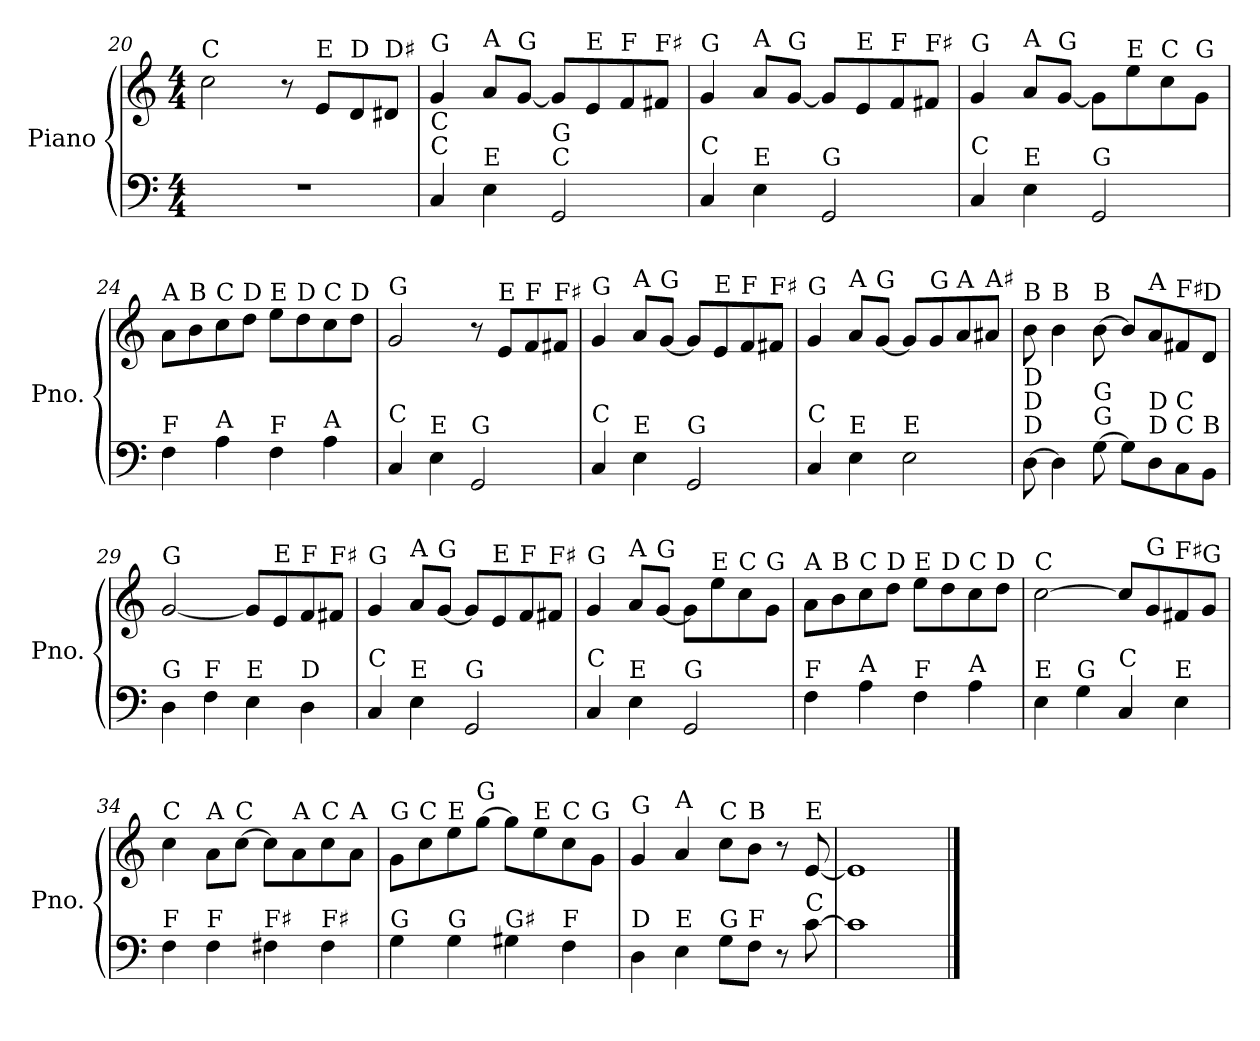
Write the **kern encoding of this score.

**kern	**kern
*part1	*part1
*staff2	*staff1
*I"Piano	*
*I'Pno.	*
*clefF4	*clefG2
*k[]	*k[]
*M4/4	*M4/4
=20	=20
!	!LO:TX:a:t=C
1r	2cc\
.	8r
!	!LO:TX:a:t=E
.	8e/L
!	!LO:TX:a:t=D
.	8d/
!	!LO:TX:a:t=D♯
.	8d#X/J
!!LO:PB:g=z
=21	=21
!	!LO:TX:a:t=G
!LO:TX:a:t=C	!
!LO:TX:a:t=C	!
4C/	4g/
!	!LO:TX:a:t=A
!LO:TX:a:t=E	!
4E\	8a/L
!	!LO:TX:a:t=G
.	[8g/J
!LO:TX:a:t=C	!
!LO:TX:a:t=G	!
2GG/	8g/L]
!	!LO:TX:a:t=E
.	8e/
!	!LO:TX:a:t=F
.	8f/
!	!LO:TX:a:t=F♯
.	8f#X/J
=22	=22
!	!LO:TX:a:t=G
!LO:TX:a:t=C	!
4C/	4g/
!	!LO:TX:a:t=A
!LO:TX:a:t=E	!
4E\	8a/L
!	!LO:TX:a:t=G
.	[8g/J
!LO:TX:a:t=G	!
2GG/	8g/L]
!	!LO:TX:a:t=E
.	8e/
!	!LO:TX:a:t=F
.	8f/
!	!LO:TX:a:t=F♯
.	8f#X/J
=23	=23
!	!LO:TX:a:t=G
!LO:TX:a:t=C	!
4C/	4g/
!	!LO:TX:a:t=A
!LO:TX:a:t=E	!
4E\	8a/L
!	!LO:TX:a:t=G
.	[8g/J
!LO:TX:a:t=G	!
2GG/	8g\L]
!	!LO:TX:a:t=E
.	8ee\
!	!LO:TX:a:t=C
.	8cc\
!	!LO:TX:a:t=G
.	8g\J
=24	=24
!	!LO:TX:a:t=A
!LO:TX:a:t=F	!
4F\	8a\L
!	!LO:TX:a:t=B
.	8b\
!	!LO:TX:a:t=C
!LO:TX:a:t=A	!
4A\	8cc\
!	!LO:TX:a:t=D
.	8dd\J
!	!LO:TX:a:t=E
!LO:TX:a:t=F	!
4F\	8ee\L
!	!LO:TX:a:t=D
.	8dd\
!	!LO:TX:a:t=C
!LO:TX:a:t=A	!
4A\	8cc\
!	!LO:TX:a:t=D
.	8dd\J
!!LO:LB:g=z
=25	=25
!	!LO:TX:a:t=G
!LO:TX:a:t=C	!
4C/	2g/
!LO:TX:a:t=E	!
4E\	.
!LO:TX:a:t=G	!
2GG/	8r
!	!LO:TX:a:t=E
.	8e/L
!	!LO:TX:a:t=F
.	8f/
!	!LO:TX:a:t=F♯
.	8f#X/J
=26	=26
!	!LO:TX:a:t=G
!LO:TX:a:t=C	!
4C/	4g/
!	!LO:TX:a:t=A
!LO:TX:a:t=E	!
4E\	8a/L
!	!LO:TX:a:t=G
.	[8g/J
!LO:TX:a:t=G	!
2GG/	8g/L]
!	!LO:TX:a:t=E
.	8e/
!	!LO:TX:a:t=F
.	8f/
!	!LO:TX:a:t=F♯
.	8f#X/J
=27	=27
!	!LO:TX:a:t=G
!LO:TX:a:t=C	!
4C/	4g/
!	!LO:TX:a:t=A
!LO:TX:a:t=E	!
4E\	8a/L
!	!LO:TX:a:t=G
.	[8g/J
!LO:TX:a:t=E	!
2E\	8g/L]
!	!LO:TX:a:t=G
.	8g/
!	!LO:TX:a:t=A
.	8a/
!	!LO:TX:a:t=A♯
.	8a#X/J
=28	=28
!	!LO:TX:a:t=B
!LO:TX:a:t=D	!
!LO:TX:a:t=D	!
!LO:TX:a:t=D	!
[8D\	8b\
!	!LO:TX:a:t=B
4D\]	4b\
!	!LO:TX:a:t=B
!LO:TX:a:t=G	!
!LO:TX:a:t=G	!
[8G\	[8b\
8G\L]	8b/L]
!	!LO:TX:a:t=A
!LO:TX:a:t=D	!
!LO:TX:a:t=D	!
8D\	8a/
!	!LO:TX:a:t=F♯
!LO:TX:a:t=C	!
!LO:TX:a:t=C	!
8C\	8f#X/
!	!LO:TX:a:t=D
!LO:TX:a:t=B	!
8BB\J	8d/J
!!LO:LB:g=z
=29	=29
!	!LO:TX:a:t=G
!LO:TX:a:t=G	!
4D\	[2g/
!LO:TX:a:t=F	!
4F\	.
!LO:TX:a:t=E	!
4E\	8g/L]
!	!LO:TX:a:t=E
.	8e/
!	!LO:TX:a:t=F
!LO:TX:a:t=D	!
4D\	8f/
!	!LO:TX:a:t=F♯
.	8f#X/J
=30	=30
!	!LO:TX:a:t=G
!LO:TX:a:t=C	!
4C/	4g/
!	!LO:TX:a:t=A
!LO:TX:a:t=E	!
4E\	8a/L
!	!LO:TX:a:t=G
.	[8g/J
!LO:TX:a:t=G	!
2GG/	8g/L]
!	!LO:TX:a:t=E
.	8e/
!	!LO:TX:a:t=F
.	8f/
!	!LO:TX:a:t=F♯
.	8f#X/J
=31	=31
!	!LO:TX:a:t=G
!LO:TX:a:t=C	!
4C/	4g/
!	!LO:TX:a:t=A
!LO:TX:a:t=E	!
4E\	8a/L
!	!LO:TX:a:t=G
.	[8g/J
!LO:TX:a:t=G	!
2GG/	8g\L]
!	!LO:TX:a:t=E
.	8ee\
!	!LO:TX:a:t=C
.	8cc\
!	!LO:TX:a:t=G
.	8g\J
=32	=32
!	!LO:TX:a:t=A
!LO:TX:a:t=F	!
4F\	8a\L
!	!LO:TX:a:t=B
.	8b\
!	!LO:TX:a:t=C
!LO:TX:a:t=A	!
4A\	8cc\
!	!LO:TX:a:t=D
.	8dd\J
!	!LO:TX:a:t=E
!LO:TX:a:t=F	!
4F\	8ee\L
!	!LO:TX:a:t=D
.	8dd\
!	!LO:TX:a:t=C
!LO:TX:a:t=A	!
4A\	8cc\
!	!LO:TX:a:t=D
.	8dd\J
!!LO:LB:g=z
=33	=33
!	!LO:TX:a:t=C
!LO:TX:a:t=E	!
4E\	[2cc\
!LO:TX:a:t=G	!
4G\	.
!LO:TX:a:t=C	!
4C/	8cc/L]
!	!LO:TX:a:t=G
.	8g/
!	!LO:TX:a:t=F♯
!LO:TX:a:t=E	!
4E\	8f#X/
!	!LO:TX:a:t=G
.	8g/J
=34	=34
!	!LO:TX:a:t=C
!LO:TX:a:t=F	!
4F\	4cc\
!	!LO:TX:a:t=A
!LO:TX:a:t=F	!
4F\	8a\L
!	!LO:TX:a:t=C
.	[8cc\J
!LO:TX:a:t=F♯	!
4F#X\	8cc\L]
!	!LO:TX:a:t=A
.	8a\
!	!LO:TX:a:t=C
!LO:TX:a:t=F♯	!
4F#\	8cc\
!	!LO:TX:a:t=A
.	8a\J
=35	=35
!	!LO:TX:a:t=G
!LO:TX:a:t=G	!
4G\	8g\L
!	!LO:TX:a:t=C
.	8cc\
!	!LO:TX:a:t=E
!LO:TX:a:t=G	!
4G\	8ee\
!	!LO:TX:a:t=G
.	[8gg\J
!LO:TX:a:t=G♯	!
4G#X\	8gg\L]
!	!LO:TX:a:t=E
.	8ee\
!	!LO:TX:a:t=C
!LO:TX:a:t=F	!
4F\	8cc\
!	!LO:TX:a:t=G
.	8g\J
=36	=36
!	!LO:TX:a:t=G
!LO:TX:a:t=D	!
4D\	4g/
!	!LO:TX:a:t=A
!LO:TX:a:t=E	!
4E\	4a/
!	!LO:TX:a:t=C
!LO:TX:a:t=G	!
8G\L	8cc\L
!	!LO:TX:a:t=B
!LO:TX:a:t=F	!
8F\J	8b\J
8r	8r
!	!LO:TX:a:t=E
!LO:TX:a:t=C	!
[8c\	[8e/
=37	=37
1c]	1e]
==	==
*-	*-
